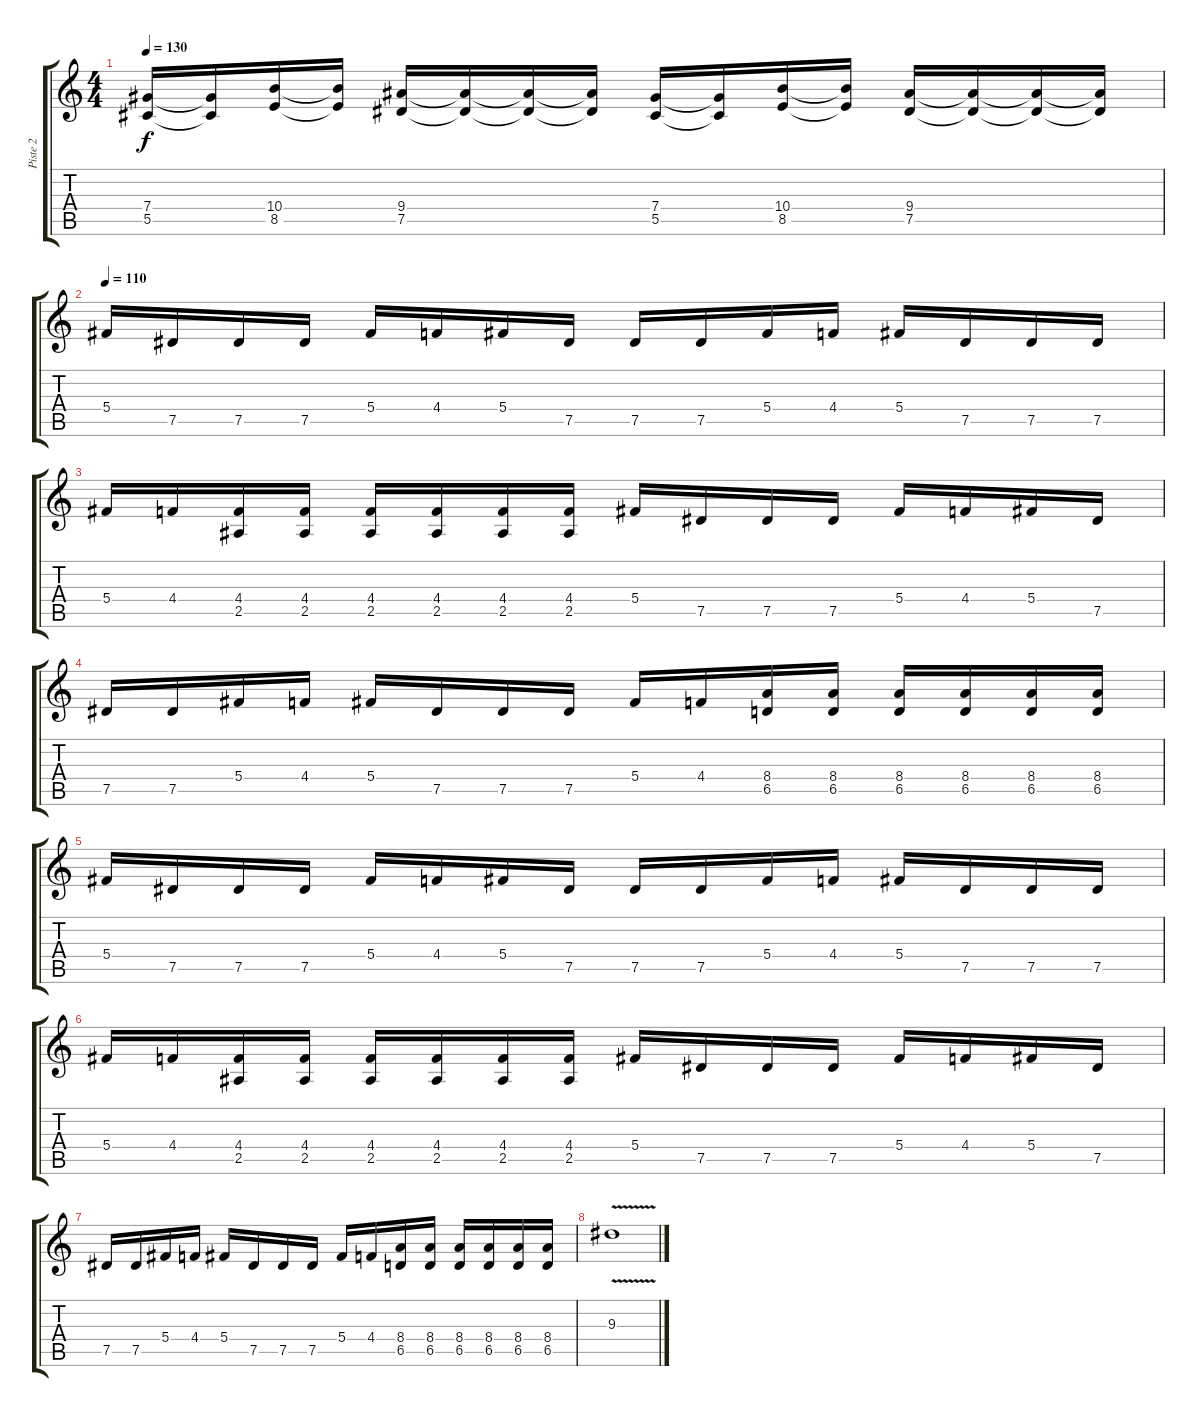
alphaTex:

\track ("Piste 2" "Piste 2") {instrument distortionguitar}
\staff {score tabs}
\tuning (Eb4 Bb3 Gb3 Db3 Ab2 Eb2) {hide}
\ts (4 4)
\tempo 130
\clef g2
\ks c
(7.4 5.5).16{dy f} (7.4{t} 5.5{t}).16 (10.4 8.5).16 (10.4{t} 8.5{t}).16 (9.4 7.5).16 (9.4{t} 7.5{t}).16 (9.4{t} 7.5{t}).16 (9.4{t} 7.5{t}).16 (7.4 5.5).16 (7.4{t} 5.5{t}).16 (10.4 8.5).16 (10.4{t} 8.5{t}).16 (9.4 7.5).16 (9.4{t} 7.5{t}).16 (9.4{t} 7.5{t}).16 (9.4{t} 7.5{t}).16 |
\tempo 110
5.4.16 7.5.16 7.5.16 7.5.16 5.4.16 4.4.16 5.4.16 7.5.16 7.5.16 7.5.16 5.4.16 4.4.16 5.4.16 7.5.16 7.5.16 7.5.16 |
5.4.16 4.4.16 (4.4 2.5).16 (4.4 2.5).16 (4.4 2.5).16 (4.4 2.5).16 (4.4 2.5).16 (4.4 2.5).16 5.4.16 7.5.16 7.5.16 7.5.16 5.4.16 4.4.16 5.4.16 7.5.16 |
7.5.16 7.5.16 5.4.16 4.4.16 5.4.16 7.5.16 7.5.16 7.5.16 5.4.16 4.4.16 (8.4 6.5).16 (8.4 6.5).16 (8.4 6.5).16 (8.4 6.5).16 (8.4 6.5).16 (8.4 6.5).16 |
5.4.16 7.5.16 7.5.16 7.5.16 5.4.16 4.4.16 5.4.16 7.5.16 7.5.16 7.5.16 5.4.16 4.4.16 5.4.16 7.5.16 7.5.16 7.5.16 |
5.4.16 4.4.16 (4.4 2.5).16 (4.4 2.5).16 (4.4 2.5).16 (4.4 2.5).16 (4.4 2.5).16 (4.4 2.5).16 5.4.16 7.5.16 7.5.16 7.5.16 5.4.16 4.4.16 5.4.16 7.5.16 |
7.5.16 7.5.16 5.4.16 4.4.16 5.4.16 7.5.16 7.5.16 7.5.16 5.4.16 4.4.16 (8.4 6.5).16 (8.4 6.5).16 (8.4 6.5).16 (8.4 6.5).16 (8.4 6.5).16 (8.4 6.5).16 |
9.3{v}.1
